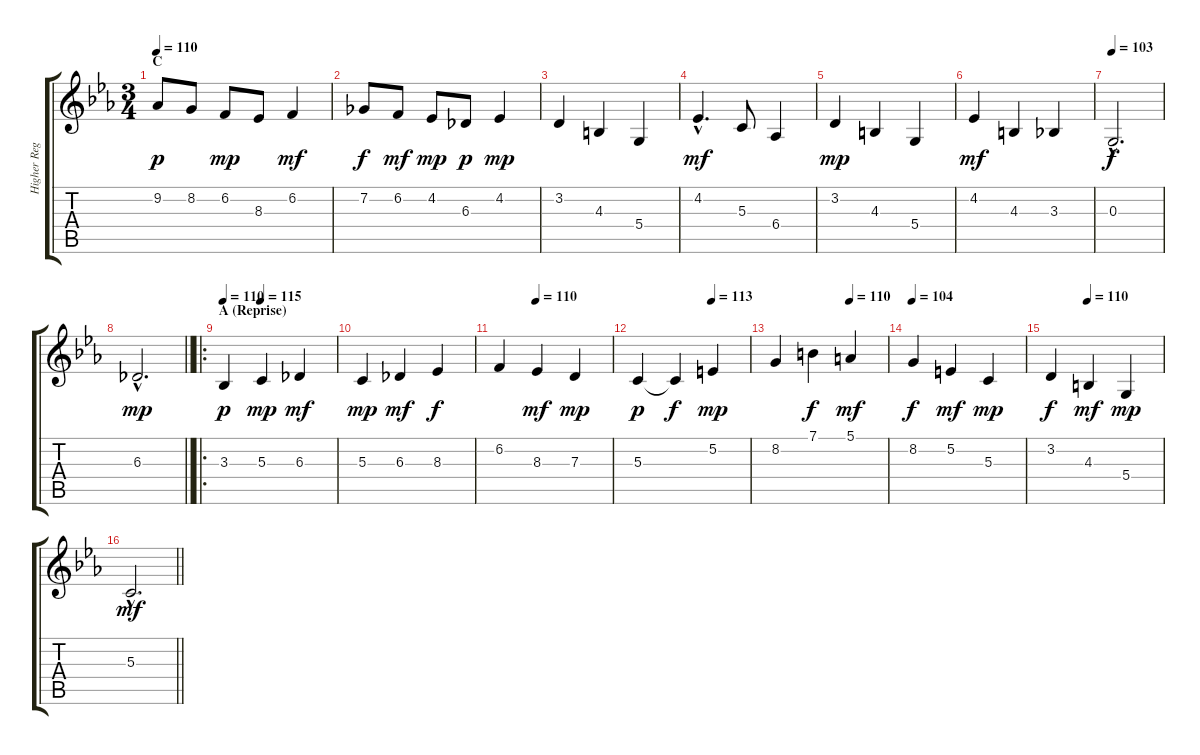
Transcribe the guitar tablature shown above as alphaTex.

\track ("Higher Register" "Higher Reg") {instrument musicbox}
\staff {score tabs}
\tuning (E4 B3 G3 D3 A2 E2) {hide}
\ts (3 4)
\section ("" "C")
\tempo 110
\clef g2
\ks cminor
9.2.8{dy p} 8.2.8 6.2.8{dy mp} 8.3.8 6.2.4{dy mf} |
7.2.8{dy f} 6.2.8{dy mf} 4.2.8{dy mp} 6.3.8{dy p} 4.2.4{dy mp} |
3.2.4 4.3.4 5.4.4 |
4.2{hac}.4{d dy mf} 5.3.8 6.4.4 |
3.2.4{dy mp} 4.3.4 5.4.4 |
4.2.4{dy mf} 4.3.4 3.3.4 |
\tempo 103
0.3{hac}.2{d dy f} |
\barLineRight lightlight
6.3{hac}.2{d dy mp} |
\ro
\section ("" "A (Reprise)")
\tempo 110
\tempo (115 0.3333333333333333)
3.3.4{dy p} 5.3.4{dy mp} 6.3.4{dy mf} |
5.3.4{dy mp} 6.3.4{dy mf} 8.3.4{dy f} |
\tempo (110 0.3333333333333333)
6.2.4 8.3.4{dy mf} 7.3.4{dy mp} |
\tempo (113 0.6666666666666666)
5.3.4{dy p} 5.3{t}.4{dy f} 5.2.4{dy mp} |
\tempo (110 0.6666666666666666)
8.2.4 7.1.4{dy f} 5.1.4{dy mf} |
\tempo 104
8.2.4{dy f} 5.2.4{dy mf} 5.3.4{dy mp} |
\tempo (110 0.3333333333333333)
3.2.4{dy f} 4.3.4{dy mf} 5.4.4{dy mp} |
\barLineRight lightlight
5.3{hac}.2{d dy mf}
